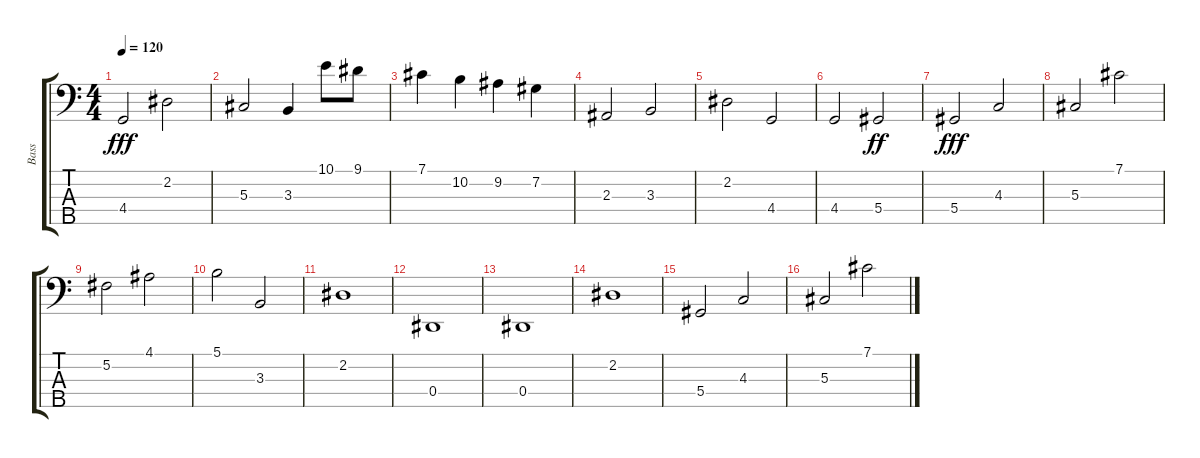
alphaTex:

\track ("Bass" "Bass") {instrument electricbassfinger}
\staff {score tabs}
\tuning (Gb2 Db2 Ab1 Eb1 Bb0) {hide}
\ts (4 4)
\tempo 120
\clef f4
\ks c
4.4.2{dy fff} 2.2.2 |
5.3.2 3.3.4 10.1.8 9.1.8 |
7.1.4 10.2.4 9.2.4 7.2.4 |
2.3.2 3.3.2 |
2.2.2 4.4.2 |
4.4.2 5.4.2{dy ff} |
5.4.2{dy fff} 4.3.2 |
5.3.2 7.1.2 |
5.2.2 4.1.2 |
5.1.2 3.3.2 |
2.2.1 |
0.4.1 |
0.4.1 |
2.2.1 |
5.4.2 4.3.2 |
5.3.2 7.1.2
